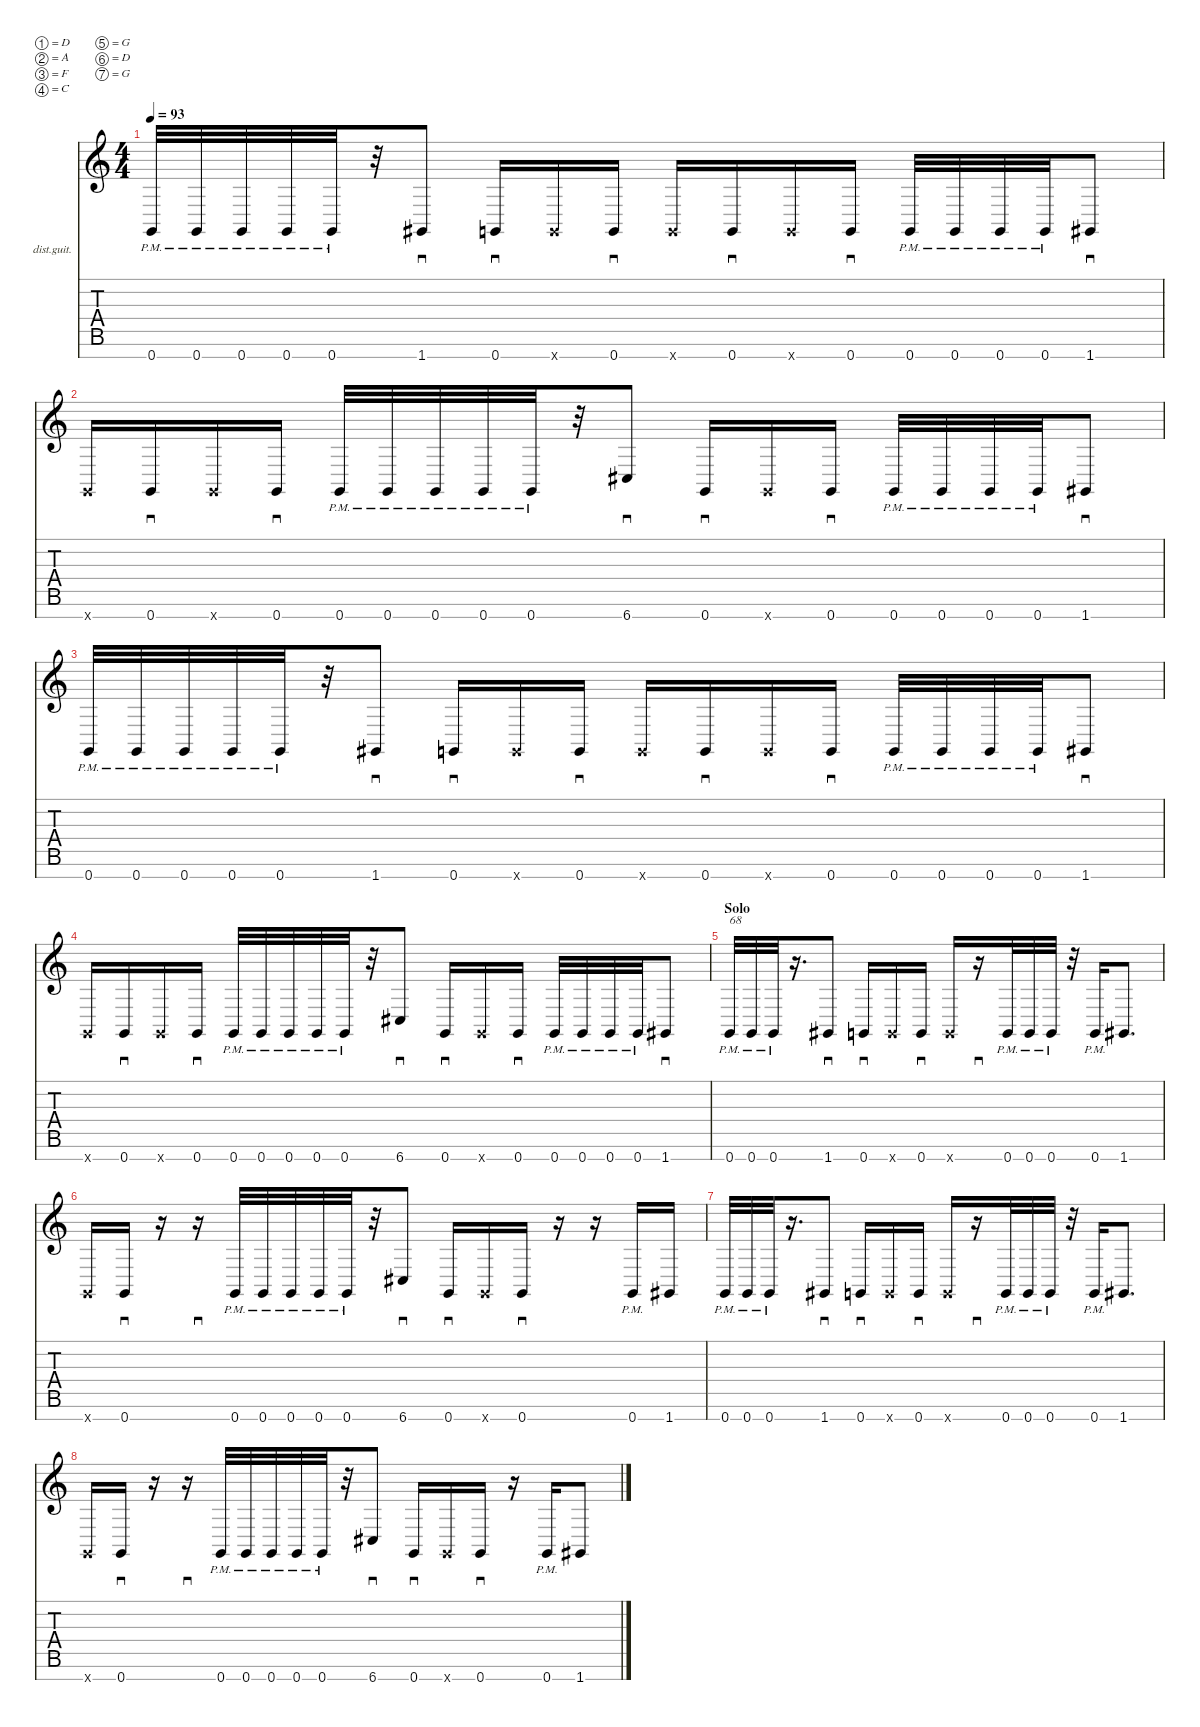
\defaultSystemsLayout 2
\hideDynamics
\bracketExtendMode nobrackets
\firstSystemTrackNameOrientation horizontal
\otherSystemsTrackNameOrientation horizontal
\track ("Distortion Guitar" "dist.guit.") {defaultSystemsLayout 2 instrument distortionguitar}
\staff {score tabs}
\tuning (D4 A3 F3 C3 G2 D2 G1)
\ts (4 4)
\tempo 93
\clef g2
\ks c
0.7{pm}.32{dy mf beam Up} 0.7{pm}.32{beam Up} 0.7{pm}.32{beam Up} 0.7{pm}.32{beam Up} 0.7{pm}.32{beam Up} r.32{beam Up} 1.7{acc #}.8{sd beam Up} 0.7.16{sd beam Up} 0.7{x}.16{beam Up} 0.7.16{sd beam Up} 0.7{x}.16{beam Up} 0.7.16{sd beam Up} 0.7{x}.16{beam Up} 0.7.16{sd beam Up} 0.7{pm}.32{beam Up} 0.7{pm}.32{beam Up} 0.7{pm}.32{beam Up} 0.7{pm}.32{beam Up} 1.7{acc #}.8{sd beam Up} |
0.7{x}.16{beam Up} 0.7.16{sd beam Up} 0.7{x}.16{beam Up} 0.7.16{sd beam Up} 0.7{pm}.32{beam Up} 0.7{pm}.32{beam Up} 0.7{pm}.32{beam Up} 0.7{pm}.32{beam Up} 0.7{pm}.32{beam Up} r.32{beam Up} 6.7{acc #}.8{sd beam Up} 0.7.16{sd beam Up} 0.7{x}.16{beam Up} 0.7.16{sd beam Up} 0.7{pm}.32{beam Up} 0.7{pm}.32{beam Up} 0.7{pm}.32{beam Up} 0.7{pm}.32{beam Up} 1.7{acc #}.8{sd beam Up} |
0.7{pm}.32{beam Up} 0.7{pm}.32{beam Up} 0.7{pm}.32{beam Up} 0.7{pm}.32{beam Up} 0.7{pm}.32{beam Up} r.32{beam Up} 1.7{acc #}.8{sd beam Up} 0.7.16{sd beam Up} 0.7{x}.16{beam Up} 0.7.16{sd beam Up} 0.7{x}.16{beam Up} 0.7.16{sd beam Up} 0.7{x}.16{beam Up} 0.7.16{sd beam Up} 0.7{pm}.32{beam Up} 0.7{pm}.32{beam Up} 0.7{pm}.32{beam Up} 0.7{pm}.32{beam Up} 1.7{acc #}.8{sd beam Up} |
0.7{x}.16{beam Up} 0.7.16{sd beam Up} 0.7{x}.16{beam Up} 0.7.16{sd beam Up} 0.7{pm}.32{beam Up} 0.7{pm}.32{beam Up} 0.7{pm}.32{beam Up} 0.7{pm}.32{beam Up} 0.7{pm}.32{beam Up} r.32{beam Up} 6.7{acc #}.8{sd beam Up} 0.7.16{sd beam Up} 0.7{x}.16{beam Up} 0.7.16{sd beam Up} 0.7{pm}.32{beam Up} 0.7{pm}.32{beam Up} 0.7{pm}.32{beam Up} 0.7{pm}.32{beam Up} 1.7{acc #}.8{sd beam Up} |
\section ("" "Solo")
0.7{pm}.32{txt "68" beam Up} 0.7{pm}.32{beam Up} 0.7{pm}.32{beam Up} r.16{d beam Up} 1.7{acc #}.8{sd beam Up} 0.7.16{sd beam Up} 0.7{x}.16{beam Up} 0.7.16{sd beam Up} 0.7{x}.16{beam Up} r.16{sd beam Up} 0.7{pm}.32{beam Up} 0.7{pm}.32{beam Up} 0.7{pm}.32{beam Up} r.32{beam Up} 0.7{pm}.16{beam Up} 1.7{acc #}.8{d beam Up} |
0.7{x}.16{beam Up} 0.7.16{sd beam Up} r.16{beam Up} r.16{sd beam Up} 0.7{pm}.32{beam Up} 0.7{pm}.32{beam Up} 0.7{pm}.32{beam Up} 0.7{pm}.32{beam Up} 0.7{pm}.32{beam Up} r.32{beam Up} 6.7{acc #}.8{sd beam Up} 0.7.16{sd beam Up} 0.7{x}.16{beam Up} 0.7.16{sd beam Up} r.16{beam Up} r.16{beam Up} 0.7{pm}.16{beam Up} 1.7{acc #}.16{beam Up} |
0.7{pm}.32{beam Up} 0.7{pm}.32{beam Up} 0.7{pm}.32{beam Up} r.16{d beam Up} 1.7{acc #}.8{sd beam Up} 0.7.16{sd beam Up} 0.7{x}.16{beam Up} 0.7.16{sd beam Up} 0.7{x}.16{beam Up} r.16{sd beam Up} 0.7{pm}.32{beam Up} 0.7{pm}.32{beam Up} 0.7{pm}.32{beam Up} r.32{beam Up} 0.7{pm}.16{beam Up} 1.7{acc #}.8{d beam Up} |
0.7{x}.16{beam Up} 0.7.16{sd beam Up} r.16{beam Up} r.16{sd beam Up} 0.7{pm}.32{beam Up} 0.7{pm}.32{beam Up} 0.7{pm}.32{beam Up} 0.7{pm}.32{beam Up} 0.7{pm}.32{beam Up} r.32{beam Up} 6.7{acc #}.8{sd beam Up} 0.7.16{sd beam Up} 0.7{x}.16{beam Up} 0.7.16{sd beam Up} r.16{beam Up} 0.7{pm}.16{beam Up} 1.7{acc #}.8{beam Up}
